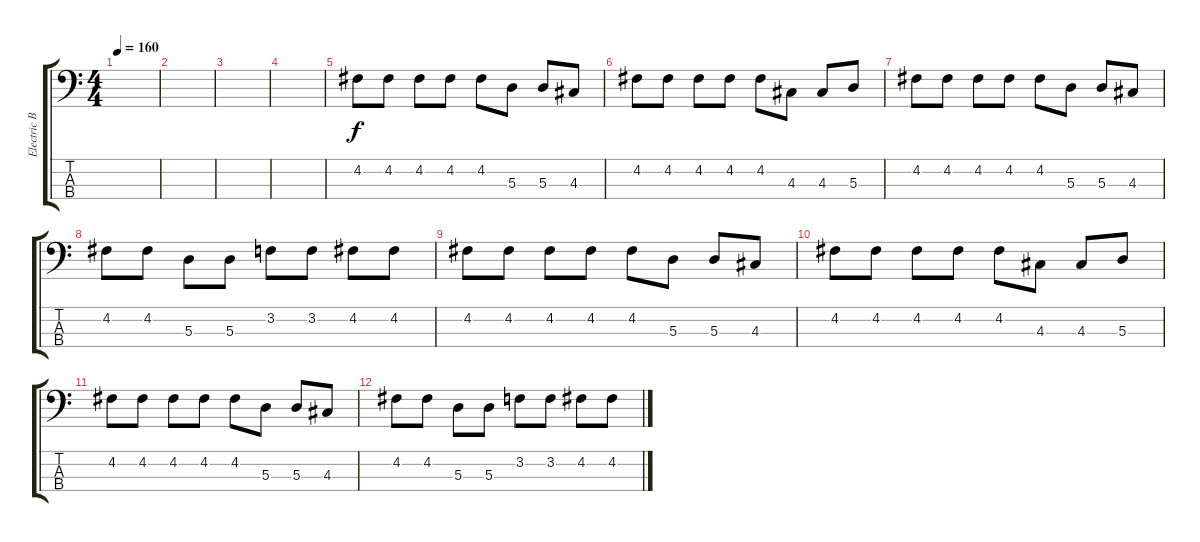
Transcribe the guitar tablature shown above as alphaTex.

\track ("Electric Bass" "Electric B") {instrument electricbassfinger}
\staff {score tabs}
\tuning (G2 D2 A1 E1) {hide}
\ts (4 4)
\tempo 160
\clef f4
\ks c
|
|
|
|
4.2.8 4.2.8 4.2.8 4.2.8 4.2.8 5.3.8 5.3.8 4.3.8 |
4.2.8 4.2.8 4.2.8 4.2.8 4.2.8 4.3.8 4.3.8 5.3.8 |
4.2.8 4.2.8 4.2.8 4.2.8 4.2.8 5.3.8 5.3.8 4.3.8 |
4.2.8 4.2.8 5.3.8 5.3.8 3.2.8 3.2.8 4.2.8 4.2.8 |
4.2.8 4.2.8 4.2.8 4.2.8 4.2.8 5.3.8 5.3.8 4.3.8 |
4.2.8 4.2.8 4.2.8 4.2.8 4.2.8 4.3.8 4.3.8 5.3.8 |
4.2.8 4.2.8 4.2.8 4.2.8 4.2.8 5.3.8 5.3.8 4.3.8 |
4.2.8 4.2.8 5.3.8 5.3.8 3.2.8 3.2.8 4.2.8 4.2.8
